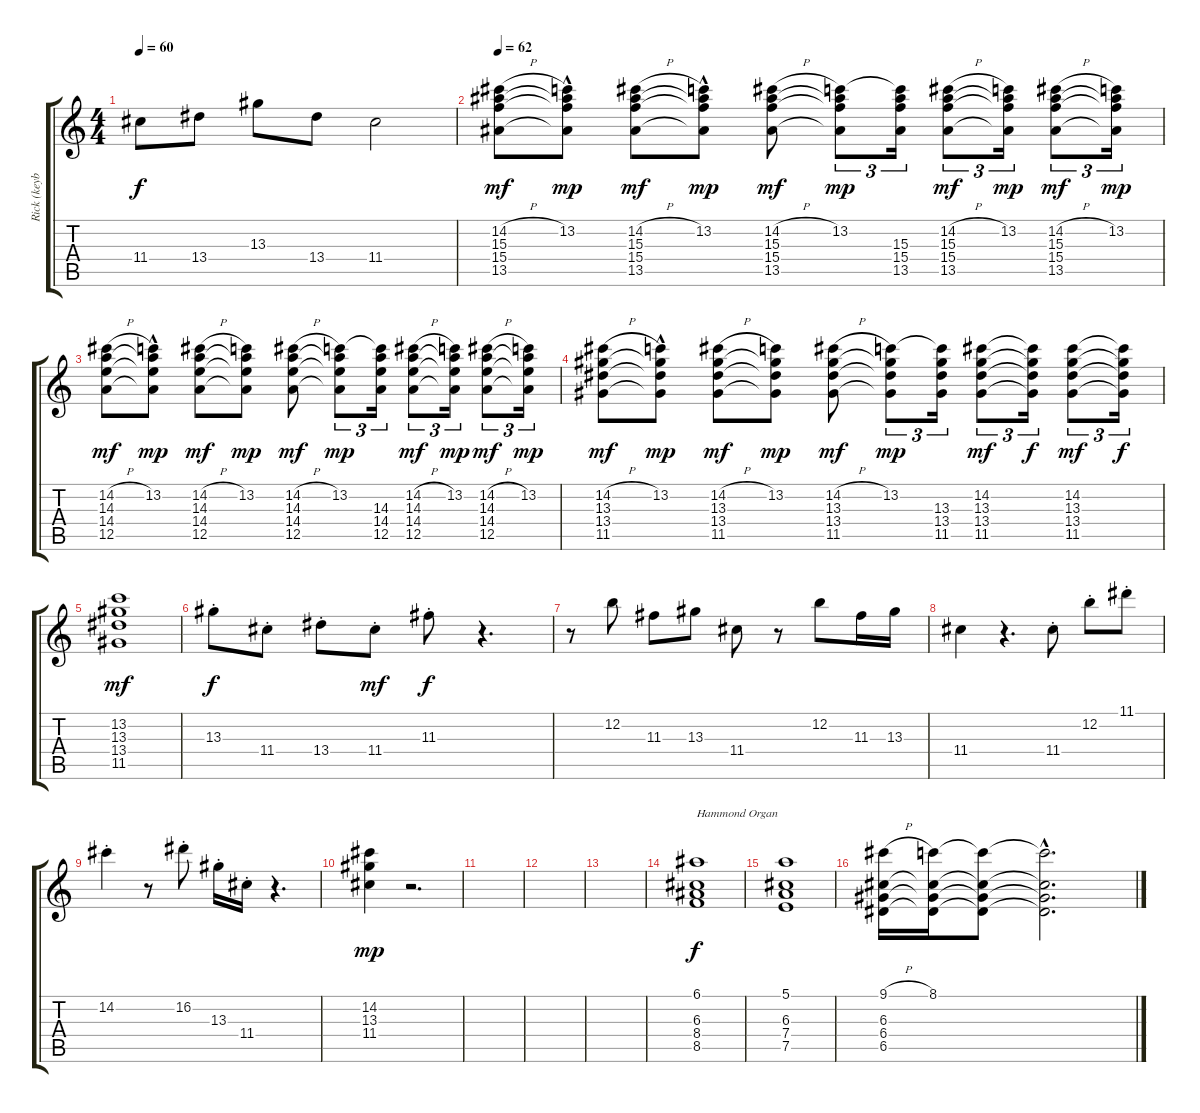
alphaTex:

\track ("Rick (keyboard 1 - up.manual)" "Rick (keyb") {instrument drawbarorgan}
\staff {score tabs}
\tuning (E5 B4 G4 D4 A3 E3) {hide}
\ts (4 4)
\tempo 60
\clef g2
\ks c
11.4.8{dy f} 13.4.8 13.3.8 13.4.8 11.4.2 |
\tempo 62
(14.2{h} 15.3 15.4 13.5).8{dy mf} (13.2 15.3{hac t} 15.4{t} 13.5{t}).8{dy mp} (14.2{h} 15.3 15.4 13.5).8{dy mf} (13.2 15.3{hac t} 15.4{t} 13.5{t}).8{dy mp} (14.2{h} 15.3 15.4 13.5).8{dy mf} (13.2 15.3{t} 15.4{t} 13.5{t}).8{tu (3 2) dy mp} (13.2{t} 15.3 15.4 13.5).16{tu (3 2)} (14.2{h} 15.3 15.4 13.5).8{tu (3 2) dy mf} (13.2 15.3{t} 15.4{t} 13.5{t}).16{tu (3 2) dy mp} (14.2{h} 15.3 15.4 13.5).8{tu (3 2) dy mf} (13.2 15.3{t} 15.4{t} 13.5{t}).16{tu (3 2) dy mp} |
(14.2{h} 14.3 14.4 12.5).8{dy mf} (13.2 14.3{hac t} 14.4{t} 12.5{t}).8{dy mp} (14.2{h} 14.3 14.4 12.5).8{dy mf} (13.2 14.3{t} 14.4{t} 12.5{t}).8{dy mp} (14.2{h} 14.3 14.4 12.5).8{dy mf} (13.2 14.3{t} 14.4{t} 12.5{t}).8{tu (3 2) dy mp} (13.2{t} 14.3 14.4 12.5).16{tu (3 2)} (14.2{h} 14.3 14.4 12.5).8{tu (3 2) dy mf} (13.2 14.3{t} 14.4{t} 12.5{t}).16{tu (3 2) dy mp} (14.2{h} 14.3 14.4 12.5).8{tu (3 2) dy mf} (13.2 14.3{t} 14.4{t} 12.5{t}).16{tu (3 2) dy mp} |
(14.2{h} 13.3 13.4 11.5).8{dy mf} (13.2 13.3{hac t} 13.4{t} 11.5{t}).8{dy mp} (14.2{h} 13.3 13.4 11.5).8{dy mf} (13.2 13.3{t} 13.4{t} 11.5{t}).8{dy mp} (14.2{h} 13.3 13.4 11.5).8{dy mf} (13.2 13.3{t} 13.4{t} 11.5{t}).8{tu (3 2) dy mp} (13.2{t} 13.3 13.4 11.5).16{tu (3 2)} (14.2 13.3 13.4 11.5).8{tu (3 2) dy mf} (14.2{t} 13.3{t} 13.4{t} 11.5{t}).16{tu (3 2) dy f} (14.2 13.3 13.4 11.5).8{tu (3 2) dy mf} (14.2{t} 13.3{t} 13.4{t} 11.5{t}).16{tu (3 2) dy f} |
(13.2 13.3 13.4 11.5).1{dy mf} |
13.3{st}.8{dy f} 11.4{st}.8 13.4{st}.8 11.4{st}.8{dy mf} 11.3{st}.8{dy f} r.4{d} |
r.8 12.2.8 11.3.8 13.3.8 11.4.8 r.8 12.2.8 11.3.16 13.3.16 |
11.4.4 r.4{d} 11.4{st}.8 12.2{st}.8 11.1{st}.8 |
14.2{st}.4 r.8 16.2{st}.8 13.3{st}.16 11.4{st}.16 r.4{d} |
(14.2 13.3 11.4).4{dy mp} r.2{d} |
|
|
|
(6.1 6.3 8.4 8.5).1{txt "Hammond Organ" dy f instrument drawbarorgan} |
(5.1 6.3 7.4 7.5).1 |
(9.1{h} 6.3 6.4 6.5).16 (8.1 6.3{t} 6.4{t} 6.5{t}).16 (8.1{t} 6.3{t} 6.4{t} 6.5{t}).8 (8.1{hac t} 6.3{hac t} 6.4{hac t} 6.5{hac t}).2{d}
